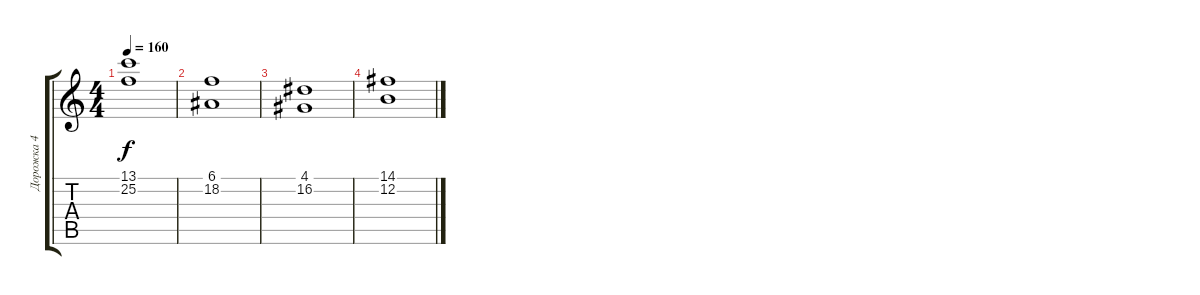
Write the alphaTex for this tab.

\track ("Дорожка 4" "Дорожка 4") {instrument stringensemble2}
\staff {score tabs}
\tuning (E4 B3 G3 D3 A2 D2) {hide}
\ts (4 4)
\tempo 160
\clef g2
\ks c
(13.1 25.2).1{dy f} |
(6.1 18.2).1 |
(4.1 16.2).1 |
(14.1 12.2).1
